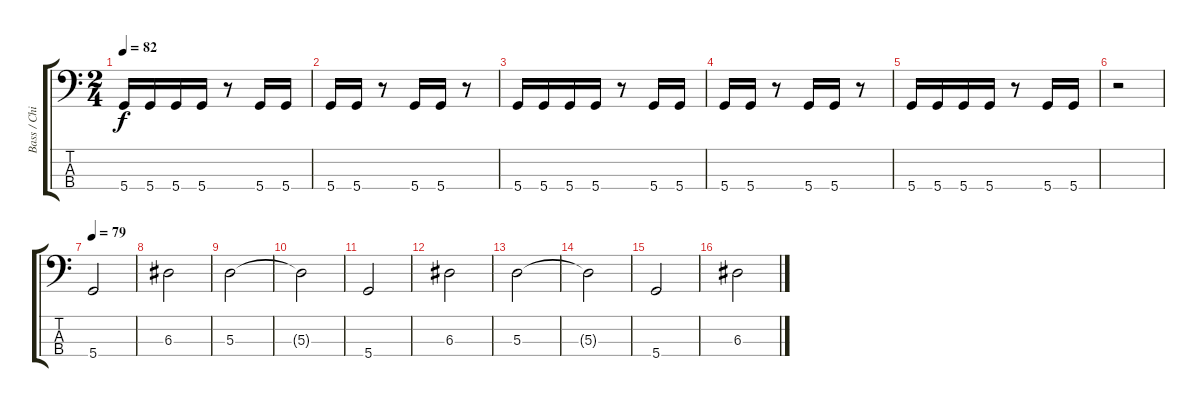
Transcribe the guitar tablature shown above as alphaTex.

\track ("Bass / Chi Cheng" "Bass / Chi") {instrument electricbassfinger}
\staff {score tabs}
\tuning (G2 D2 A1 D1) {hide}
\ts (2 4)
\tempo 82
\clef f4
\ks c
5.4.16{dy f} 5.4.16 5.4.16 5.4.16 r.8 5.4.16 5.4.16 |
5.4.16 5.4.16 r.8 5.4.16 5.4.16 r.8 |
5.4.16 5.4.16 5.4.16 5.4.16 r.8 5.4.16 5.4.16 |
5.4.16 5.4.16 r.8 5.4.16 5.4.16 r.8 |
5.4.16 5.4.16 5.4.16 5.4.16 r.8 5.4.16 5.4.16 |
r.2 |
\tempo 79
5.4.2 |
6.3.2 |
5.3.2 |
5.3{t}.2 |
5.4.2 |
6.3.2 |
5.3.2 |
5.3{t}.2 |
5.4.2 |
6.3.2
